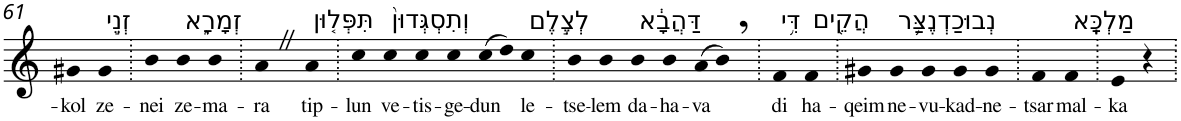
**kern	**text
*part1	*part1
*staff1	*staff1
*I"Piano	*
*I'Pno	*
!!LO:PB:g=z
*clefG2	*
*k[]	*
=61	=61
!	!LO:LY:b
4g#X	-kol
!LO:TX:a:t=זְנֵ֣י	!
!	!LO:LY:b
4g#	ze-
=62.	=62.
!	!LO:LY:b
4b	-nei
!LO:TX:a:t=זְמָרָ֑א	!
!	!LO:LY:b
4b	ze-
!	!LO:LY:b
4b	-ma-
=63.	=63.
!	!LO:LY:b
4aZ	-ra
!LO:TX:a:t=תִּפְּל֤וּן	!
!	!LO:LY:b
4a	tip-
=64.	=64.
!	!LO:LY:b
4cc	-lun
!LO:TX:a:t=וְתִסְגְּדוּן֙	!
!	!LO:LY:b
4cc	ve-
!	!LO:LY:b
4cc	-tis-
!	!LO:LY:b
4cc	-ge-
!	!LO:LY:b
(>8cc	-dun
8dd)	.
!LO:TX:a:t=לְצֶ֣לֶם	!
!	!LO:LY:b
4cc	le-
=65.	=65.
!	!LO:LY:b
4b	-tse-
!	!LO:LY:b
4b	-lem
!LO:TX:a:t=דַּהֲבָ֔א	!
!	!LO:LY:b
4b	da-
!	!LO:LY:b
4b	-ha-
!	!LO:LY:b
(>8a	-va
8b,)	.
=66.	=66.
!LO:TX:a:t=דִּ֥י	!
!	!LO:LY:b
4f	di
!LO:TX:a:t=הֲקֵ֖ים	!
!	!LO:LY:b
4f	ha-
=67.	=67.
!	!LO:LY:b
4g#X	-qeim
!LO:TX:a:t=נְבוּכַדְנֶצַּ֥ר	!
!	!LO:LY:b
4g#	ne-
!	!LO:LY:b
4g#	-vu-
!	!LO:LY:b
4g#	-kad-
!	!LO:LY:b
4g#	-ne-
=68.	=68.
!	!LO:LY:b
4f	-tsar
!LO:TX:a:t=מַלְכָּֽא	!
!	!LO:LY:b
4f	mal-
=69.	=69.
!	!LO:LY:b
4e	-ka
4r	.
=.	=.
*-	*-
